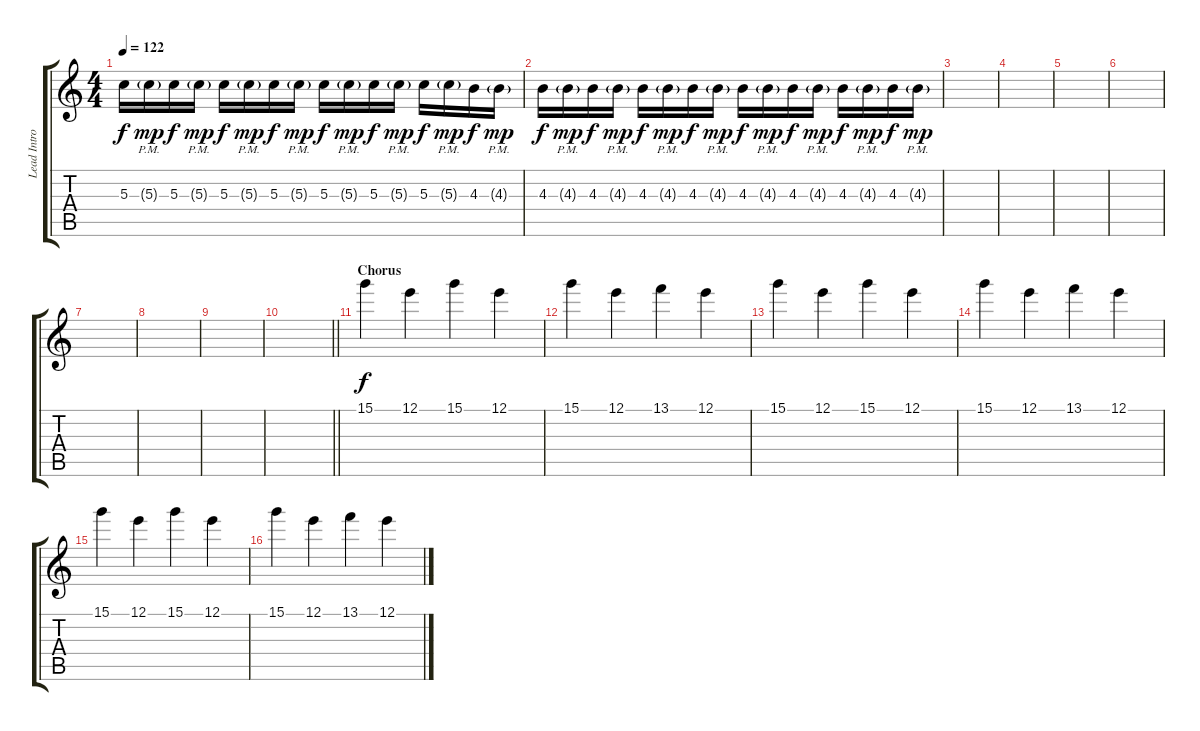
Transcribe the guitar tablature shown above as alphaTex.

\track ("Lead Intro" "Lead Intro") {instrument overdrivenguitar}
\staff {score tabs}
\tuning (E4 B3 G3 D3 A2 E2) {hide}
\ts (4 4)
\tempo 122
\clef g2
\ks c
5.3.16{dy f} 5.3{g pm}.16{dy mp} 5.3.16{dy f} 5.3{g pm}.16{dy mp} 5.3.16{dy f} 5.3{g pm}.16{dy mp} 5.3.16{dy f} 5.3{g pm}.16{dy mp} 5.3.16{dy f} 5.3{g pm}.16{dy mp} 5.3.16{dy f} 5.3{g pm}.16{dy mp} 5.3.16{dy f} 5.3{g pm}.16{dy mp} 4.3.16{dy f} 4.3{g pm}.16{dy mp} |
4.3.16{dy f} 4.3{g pm}.16{dy mp} 4.3.16{dy f} 4.3{g pm}.16{dy mp} 4.3.16{dy f} 4.3{g pm}.16{dy mp} 4.3.16{dy f} 4.3{g pm}.16{dy mp} 4.3.16{dy f} 4.3{g pm}.16{dy mp} 4.3.16{dy f} 4.3{g pm}.16{dy mp} 4.3.16{dy f} 4.3{g pm}.16{dy mp} 4.3.16{dy f} 4.3{g pm}.16{dy mp} |
|
|
|
|
|
|
|
\barLineRight lightlight
|
\section ("" "Chorus")
15.1.4{dy f} 12.1.4 15.1.4 12.1.4 |
15.1.4 12.1.4 13.1.4 12.1.4 |
15.1.4 12.1.4 15.1.4 12.1.4 |
15.1.4 12.1.4 13.1.4 12.1.4 |
15.1.4 12.1.4 15.1.4 12.1.4 |
15.1.4 12.1.4 13.1.4 12.1.4
